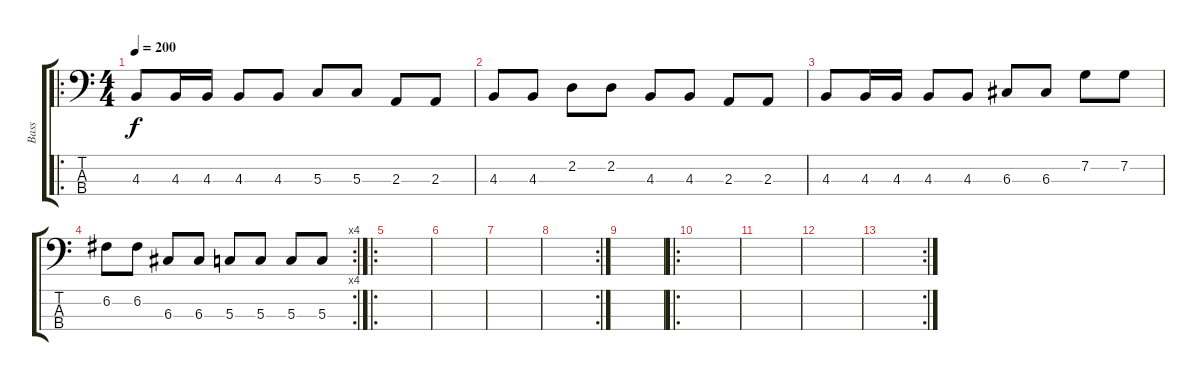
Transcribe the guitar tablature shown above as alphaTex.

\track ("Bass" "Bass") {instrument acousticguitarnylon}
\staff {score tabs}
\tuning (F2 C2 G1 D1) {hide}
\ro
\ts (4 4)
\tempo 200
\clef f4
\ks c
4.3.8{dy f} 4.3.16 4.3.16 4.3.8 4.3.8 5.3.8 5.3.8 2.3.8 2.3.8 |
4.3.8 4.3.8 2.2.8 2.2.8 4.3.8 4.3.8 2.3.8 2.3.8 |
4.3.8 4.3.16 4.3.16 4.3.8 4.3.8 6.3.8 6.3.8 7.2.8 7.2.8 |
\rc 4
6.2.8 6.2.8 6.3.8 6.3.8 5.3.8 5.3.8 5.3.8 5.3.8 |
\ro
|
|
|
\rc 2
|
|
\ro
|
|
|
\rc 2
